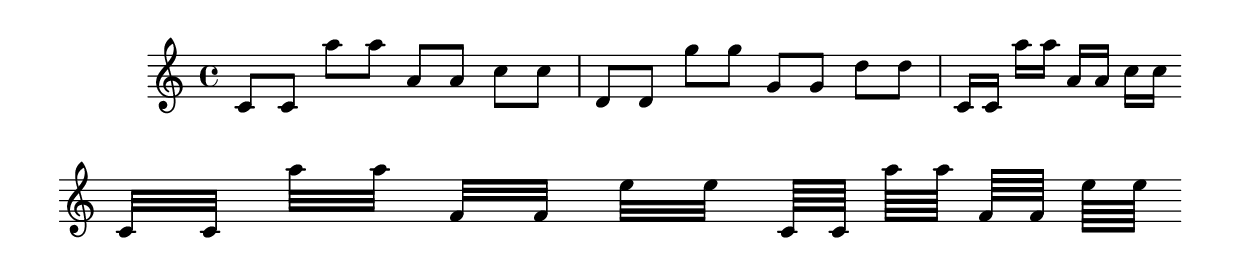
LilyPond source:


\version "2.1.7"

\header{

    texidoc = "Test beam quant positions for horizontal beams.  Staff
lines should be covered in all cases. For 32nd beams, the free stem
lengths are between 2 and 1.5."

}

\score{
	\notes\relative c' { 
		 c8[ c]  a''[ a]
		 a,[ a]  c[ c]
		 d,8[ d]  g'[ g]
		 g,[ g]  d'[ d]
		 c,16[ c]  a''[ a]
		 a,[ a ]  c[ c]
		\break
		 c,32[  c]  a''[ a]
		 f,[ f]  e'[ e]
		 c,64[ c]  a''[ a]
		 f,[ f]  e'[ e]
		\break
	}
}


